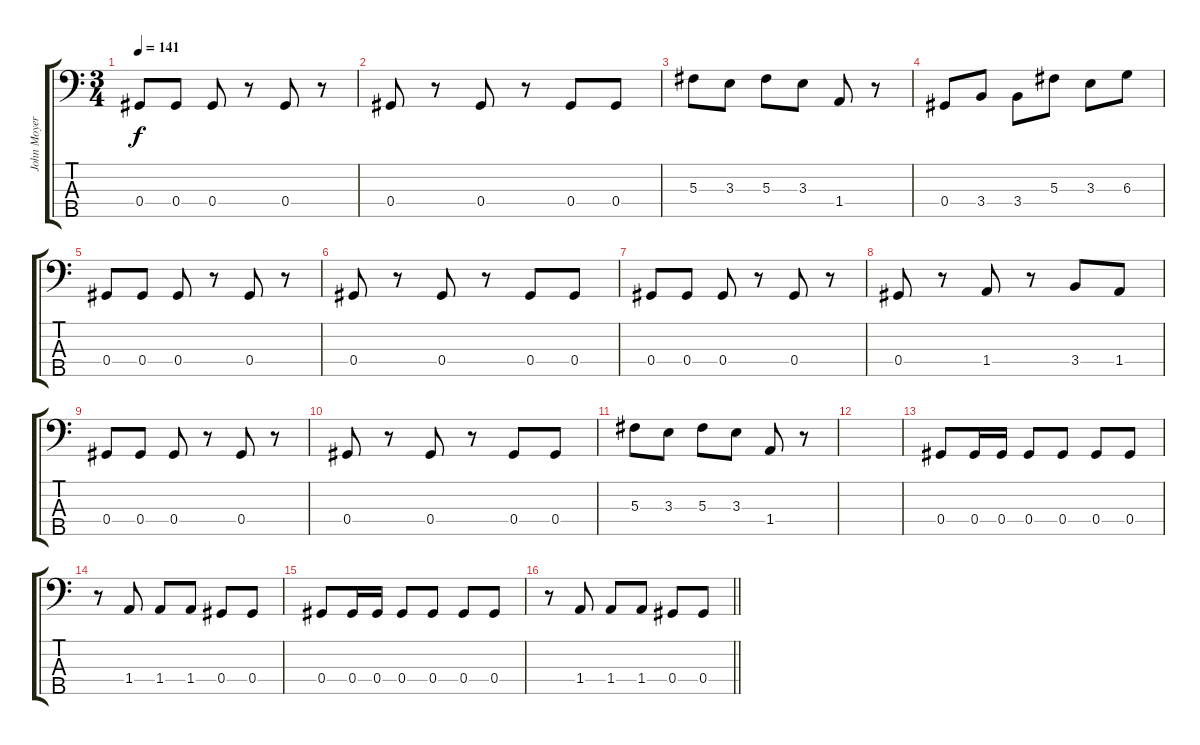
\track ("John Moyer (Bass)" "John Moyer") {instrument electricbassfinger}
\staff {score tabs}
\tuning (Ab2 Gb2 Db2 Ab1 Db1) {hide}
\ts (3 4)
\tempo 141
\clef f4
\ks c
0.4.8{dy f} 0.4.8 0.4.8 r.8 0.4.8 r.8 |
0.4.8 r.8 0.4.8 r.8 0.4.8 0.4.8 |
5.3.8 3.3.8 5.3.8 3.3.8 1.4.8 r.8 |
0.4.8 3.4.8 3.4.8 5.3.8 3.3.8 6.3.8 |
0.4.8 0.4.8 0.4.8 r.8 0.4.8 r.8 |
0.4.8 r.8 0.4.8 r.8 0.4.8 0.4.8 |
0.4.8 0.4.8 0.4.8 r.8 0.4.8 r.8 |
0.4.8 r.8 1.4.8 r.8 3.4.8 1.4.8 |
0.4.8 0.4.8 0.4.8 r.8 0.4.8 r.8 |
0.4.8 r.8 0.4.8 r.8 0.4.8 0.4.8 |
5.3.8 3.3.8 5.3.8 3.3.8 1.4.8 r.8 |
|
0.4.8 0.4.16 0.4.16 0.4.8 0.4.8 0.4.8 0.4.8 |
r.8 1.4.8 1.4.8 1.4.8 0.4.8 0.4.8 |
0.4.8 0.4.16 0.4.16 0.4.8 0.4.8 0.4.8 0.4.8 |
\barLineRight lightlight
r.8 1.4.8 1.4.8 1.4.8 0.4.8 0.4.8
